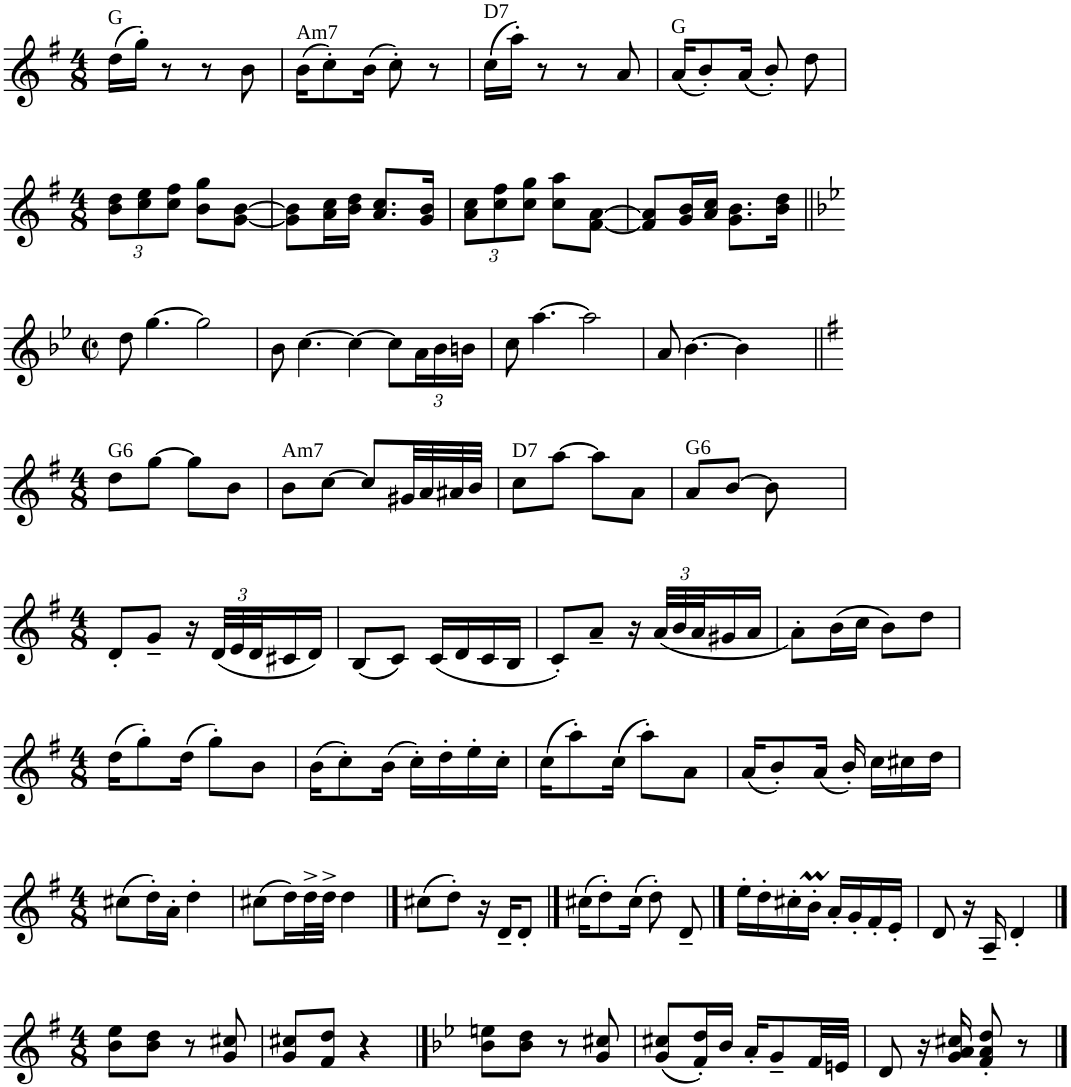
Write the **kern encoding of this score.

**kern	**kern
*part2	*part1
*staff2	*staff1
*I"Midi_1	*I"Midi_1
*stria5	*
*clefF4	*clefG2
*k[f#]	*k[f#]
*G:	*G:
*M4/8	*M4/8
=1	=1
!	!LO:TX:a:t=G
8G' 8B'	(16dd\LL
.	16gg'\JJ)
8G' 8B'	8r
8G' 8B'	8r
8G' 8B'	8b\
=2	=2
!	!LO:TX:a:t=Am7
8G' 8A' 8c'	(>16b\KL
.	8cc'\)
8G' 8A' 8c'	.
.	(>16b\Jk
8G' 8A' 8c'	8cc'\)
8G' 8A' 8c'	8r
=3	=3
!	!LO:TX:a:t=D7
8F#' 8A' 8d'	(>16cc\LL
.	16aa'\JJ)
8F#' 8A' 8d'	8r
8F#' 8A' 8d'	8r
8F#' 8A' 8d'	8a/
=4	=4
!	!LO:TX:a:t=G
8G' 8B'	(<16a/KL
.	8b'/)
8G' 8B'	.
.	(<16a/Jk
8G' 8B'	8b'/)
!LO:TX:a:t=usw.	!
8G' 8B'	8dd\
!!LO:LB:g=z
=5	=5
*M4/8	*M4/8
*	*Xbrackettup
8G' 8B' 8d'	12b\ 12dd\L
.	12cc\ 12ee\
8G' 8B' 8d'	.
.	12cc\ 12ff#\J
8G' 8B' 8d'	8b\ 8gg\L
16G'\ 16B'\ 16d'\LL	[8g\ [8b\J
(>16D^\JJ	.
=6	=6
8G' 8A' 8c')	8g\] 8b\]L
8G' 8A' 8c'	16a\ 16cc\L
.	16b\ 16dd\JJ
8G' 8A' 8c'	8.a/ 8.cc/L
!LO:TX:a:t=sim.	!
8G' 8A' 8c'	.
.	16g/ 16b/Jk
=7	=7
8F# 8A 8d	12a\ 12cc\L
.	12cc\ 12ff#\
8F# 8A 8d	.
.	12cc\ 12gg\J
8F# 8A 8d	8cc\ 8aa\L
16F#\ 16A\ 16d\LL	[8f#\ [8a\J
16D\JJ	.
=8	=8
8G 8B 8d	8f#/] 8a/]L
8G 8B 8d	16g/ 16b/L
.	16a/ 16cc/JJ
8G 8B 8d	8.g\ 8.b\L
16G\ 16B\ 16d\LL	.
16D\JJ	16b\ 16dd\Jk
!!LO:LB:g=z
=9||	=9||
*k[b-e-]	*k[b-e-]
*B-:	*B-:
*M2/2	*M2/2
*met(c|)	*met(c|)
4.G	8dd\
.	[4.gg\
(>8B-	.
4d')	2gg\]
4B-	.
=10	=10
4.G	8b-\
.	[4.cc\
(>8A	.
4e-')	4cc\_
4A	8cc\L]
.	24a\L
.	24b-\
.	24bn\JJ
=11	=11
4.F#X	8cc\
.	[4.aa\
(>8A	.
4d')	2aa\]
4D	.
=12	=12
4.G	8a/
.	[4.b-\
(>8B-	.
4d')	4b-\]
4B-	4ryy
!!LO:LB:g=z
=13||	=13||
*k[f#]	*k[f#]
*G:	*G:
*M4/8	*M4/8
!	!LO:TX:a:t=G6
8G 8B 8d 8e	8dd\L
16G\ 16B\ 16d\ 16e\LL	[8gg\J
16G\ 16B\ 16d\ 16e\JJ	.
8G 8B 8d 8e	8gg\L]
8G 8B 8d 8e	8b\J
=14	=14
!	!LO:TX:a:t=Am7
8G 8A 8c 8e	8b\L
16G\ 16A\ 16c\ 16e\LL	[8cc\J
16G\ 16A\ 16c\ 16e\JJ	.
8G 8A 8c 8e	8cc/L]
8G 8A 8c 8e	32g#X/LL
.	32a/
.	32a#X/
.	32b/JJJ
=15	=15
!	!LO:TX:a:t=D7
8F# 8A 8c 8d	8cc\L
16F#\ 16A\ 16c\ 16d\LL	[8aa\J
16F#\ 16A\ 16c\ 16d\JJ	.
8F# 8A 8c 8d	8aa\L]
8F# 8A 8c 8d	8a\J
=16	=16
!	!LO:TX:a:t=G6
8G 8B 8d 8e	8a/L
16G\ 16B\ 16d\ 16e\LL	[8b/J
16G\ 16B\ 16d\ 16e\JJ	.
8G 8B 8d 8e	8b\]
!LO:TX:a:t=usw.	!
8G 8B 8d 8e	8ryy
!!LO:LB:g=z
=17	=17
*M4/8	*M4/8
2r	8d'/L
.	8g~/J
.	16r
.	(<48d/LLL
.	48e/
.	48d/J
.	16c#X/
.	16d/JJ)
=18	=18
2r	(<8B/L
.	8c/J)
.	(<16c/LL
.	16d/
.	16c/
.	16B/JJ
=19	=19
2r	8c'/L)
.	8a~/J
.	16r
.	(<48a/LLL
.	48b/
.	48a/J
.	16g#X/
.	16a/JJ
=20	=20
2r	8a'\L)
.	(>16b\L
.	16cc\JJ
.	8b\L)
.	8dd\J
!!LO:LB:g=z
=21	=21
*M4/8	*M4/8
2r	(16dd\KL
.	8gg'\)
.	(16dd\Jk
.	8gg'\L)
.	8b\J
=22	=22
2r	(>16b\KL
.	8cc'\)
.	(>16b\Jk
.	16cc'\LL)
.	16dd'\
.	16ee'\
.	16cc'\JJ
=23	=23
2r	(16cc\KL
.	8aa'\)
.	(16cc\Jk
.	8aa'\L)
.	8a\J
=24	=24
2r	(<16a/KL
.	8b'/)
.	(<16a/Jk
.	16b'/)
.	16cc\LL
.	16cc#X\
.	16dd\JJ
!!LO:LB:g=z
=25	=25
*M4/8	*M4/8
2r	(>8cc#X\L
.	16dd'\L)
.	16a'\JJ
.	4dd'\
=26	=26
2r	(>8cc#X\L
.	16dd\L)
.	32dd^\L
.	32dd^\JJJ
.	4dd\
==27	==27
2r	(>8cc#X\L
.	8dd'\J)
.	16r
.	16d~/KL
.	8d'/J
==28	==28
2r	(>16cc#X\KL
.	8dd'\)
.	(>16cc#\Jk
.	8dd'\)
.	8d~/
==29	==29
*M4/8	*
8.GG'/L	16ee'\LL
.	16dd'\
.	16cc#X'\
(>16GG/Jk	16bm'\JJ
8AA')	16a'/LL
.	16g'/
8C#X'	16f#'/
.	16e'/JJ
=30	=30
8D	8d/
16r	16r
16AA~	16A~/
4D'	4d'/
!!LO:LB:g=z
==31	==31
*M4/8	*M4/8
8GG	8b\ 8ee\L
8GG	8b\ 8dd\J
8r	8r
8AA	8g/ 8cc#X/
=32	=32
8D 8A	8g/ 8cc#X/L
8D 8A	8f#/ 8dd/J
4r	4r
==33	==33
*k[b-e-]	*k[b-e-]
*B-:	*B-:
8.GG/L	8b-\ 8een\L
.	8b-\ 8dd\J
16GG/Jk	.
8AA	8r
8AA	8g/ 8cc#X/
=34	=34
8.D\L	(<8g/ 8cc#X/L
.	16f/' 16dd/'L)
16B-\Jk	16b-/JJ
16A'\KL	16a'/KL
8G~\J	8g~/
32F\LLL	32f/LL
32En\JJJ	32en/JJJ
=35	=35
8D	8d/
16r	16r
16AA	16g/ 16a/ 16cc#X/
8DD'	8f/' 8a/' 8dd/'
8r	8r
==	==
*-	*-
